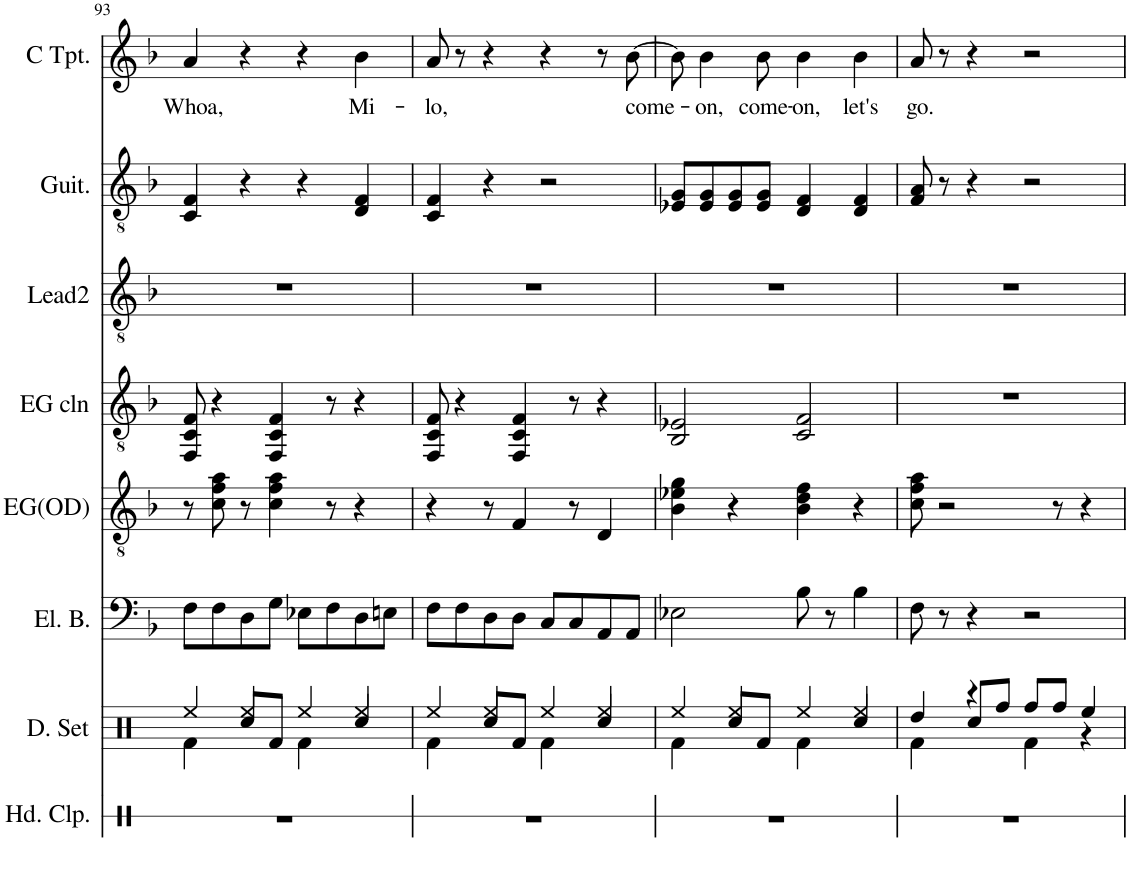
**kern	**kern	**kern	**kern	**kern	**kern	**kern	**kern	**text
*part8	*part7	*part6	*part5	*part4	*part3	*part2	*part1	*part1
*staff8	*staff7	*staff6	*staff5	*staff4	*staff3	*staff2	*staff1	*staff1
*I"Hand Clap	*I"Drumset	*I"Electric Bass	*I"Electric Guitar	*I"Electric Guitar	*I"Electric Guitar	*I"Acoustic Guitar	*I"C Trumpet	*
*I'Hd. Clp.	*I'D. Set	*I'El. B.	*	*	*	*I'Guit.	*I'C Tpt.	*
!!LO:PB:g=z
*clefX	*clefX	*clefF4	*clefGv2	*clefGv2	*clefGv2	*clefGv2	*clefG2	*
*	*	*Trd7c12	*	*	*	*	*	*
*k[]	*k[]	*k[b-]	*k[b-]	*k[b-]	*k[b-]	*k[b-]	*k[b-]	*
*M4/4	*M4/4	*M4/4	*M4/4	*M4/4	*M4/4	*M4/4	*M4/4	*
=93	=93	=93	=93	=93	=93	=93	=93	=93
*	*^	*	*	*	*	*	*	*
!	!	!	!	!	!	!	!	!	!LO:LY:b
1r	4Ree/	4Rf\	8F\L	8r	8FF/ 8C/ 8F/	1r	4C/ 4F/	4a/	Whoa,
.	.	.	8F\	8c\ 8f\ 8a\	4r	.	.	.	.
.	4Ree/	8Rcc/L	8D\	8r	.	.	4r	4r	.
.	.	8Rf/J	8G\J	4c\ 4f\ 4a\	4FF/ 4C/ 4F/	.	.	.	.
.	4Ree/	4Rf\	8E-X\L	.	.	.	4r	4r	.
.	.	.	8F\	8r	8r	.	.	.	.
!	!	!	!	!	!	!	!	!	!LO:LY:b
.	4Ree/	4Rcc/	8D\	4r	4r	.	4D/ 4F/	4b-\	Mi-
.	.	.	8En\J	.	.	.	.	.	.
=94	=94	=94	=94	=94	=94	=94	=94	=94	=94
!	!	!	!	!	!	!	!	!	!LO:LY:b
1r	4Ree/	4Rf\	8F\L	4r	8FF/ 8C/ 8F/	1r	4C/ 4F/	8a/	-lo,
.	.	.	8F\	.	4r	.	.	8r	.
.	4Ree/	8Rcc/L	8D\	8r	.	.	4r	4r	.
.	.	8Rf/J	8D\J	4F/	4FF/ 4C/ 4F/	.	.	.	.
.	4Ree/	4Rf\	8C/L	.	.	.	2r	4r	.
.	.	.	8C/	8r	8r	.	.	.	.
.	4Ree/	4Rcc/	8AA/	4D/	4r	.	.	8r	.
!	!	!	!	!	!	!	!	!	!LO:LY:b
.	.	.	8AA/J	.	.	.	.	[8b-\	come-
=95	=95	=95	=95	=95	=95	=95	=95	=95	=95
1r	4Ree/	4Rf\	2E-X\	4B-\ 4e-X\ 4g\	2BB-/ 2E-X/	1r	8E-X/ 8G/L	8b-\]	.
!	!	!	!	!	!	!	!	!	!LO:LY:b
.	.	.	.	.	.	.	8E-/ 8G/	4b-\	-on,
.	4Ree/	8Rcc/L	.	4r	.	.	8E-/ 8G/	.	.
!	!	!	!	!	!	!	!	!	!LO:LY:b
.	.	8Rf/J	.	.	.	.	8E-/ 8G/J	8b-\	come-
!	!	!	!	!	!	!	!	!	!LO:LY:b
.	4Ree/	4Rf\	8B-\	4B-\ 4d\ 4f\	2C/ 2F/	.	4D/ 4F/	4b-\	-on,
.	.	.	8r	.	.	.	.	.	.
!	!	!	!	!	!	!	!	!	!LO:LY:b
.	4Ree/	4Rcc/	4B-\	4r	.	.	4D/ 4F/	4b-\	let's
=96	=96	=96	=96	=96	=96	=96	=96	=96	=96
!	!	!	!	!	!	!	!	!	!LO:LY:b
1r	4Rdd/	4Rf\	8F\	8c\ 8f\ 8a\	1r	1r	8F/ 8A/	8a/	go.
.	.	.	8r	2r	.	.	8r	8r	.
.	4r	8Rcc/L	4r	.	.	.	4r	4r	.
.	.	8Rff/J	.	.	.	.	.	.	.
.	8Rff/L	4Rf\	2r	.	.	.	2r	2r	.
.	8Rff/J	.	.	8r	.	.	.	.	.
.	4Ree/	4r	.	4r	.	.	.	.	.
*	*v	*v	*	*	*	*	*	*	*
=	=	=	=	=	=	=	=	=
*-	*-	*-	*-	*-	*-	*-	*-	*-
